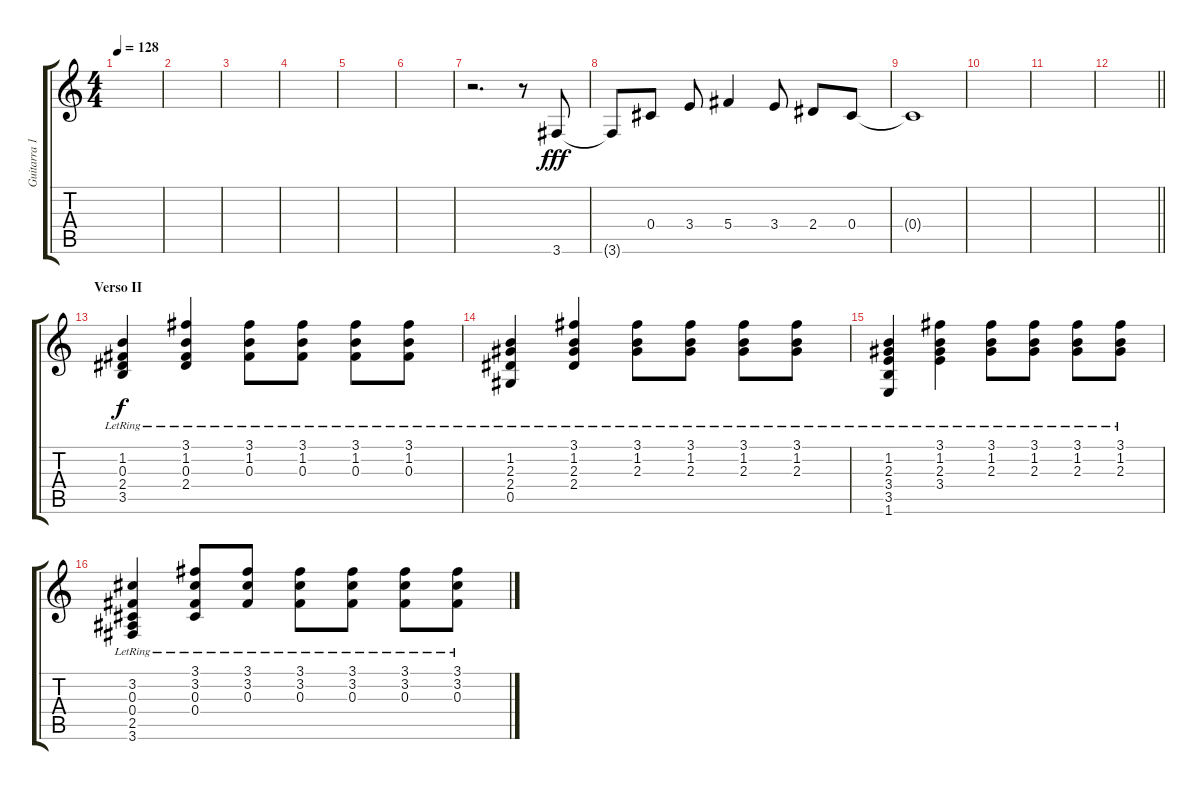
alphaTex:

\track ("Guitarra 1" "Guitarra 1") {instrument acousticguitarsteel}
\staff {score tabs}
\tuning (Eb4 Bb3 Gb3 Db3 Ab2 Eb2) {hide}
\ts (4 4)
\tempo 128
\clef g2
\ks c
|
|
|
|
|
|
r.2{d} r.8 3.6.8{dy fff volume 16 instrument electricguitarclean} |
3.6{t}.8 0.4.8 3.4.8 5.4.4 3.4.8 2.4.8 0.4.8 |
0.4{t}.1 |
|
|
\barLineRight lightlight
|
\section ("" "Verso II")
(1.2{lr} 0.3{lr} 2.4{lr} 3.5{lr}).4{dy f volume 10 instrument acousticguitarsteel} (3.1{lr} 1.2{lr} 0.3{lr} 2.4{lr}).4 (3.1{lr} 1.2{lr} 0.3{lr}).8 (3.1{lr} 1.2{lr} 0.3{lr}).8 (3.1 1.2{lr} 0.3).8 (3.1 1.2{lr} 0.3).8 |
(1.2{lr} 2.3{lr} 2.4{lr} 0.5{lr}).4 (3.1{lr} 1.2{lr} 2.3{lr} 2.4{lr}).4 (3.1{lr} 1.2{lr} 2.3{lr}).8 (3.1{lr} 1.2{lr} 2.3{lr}).8 (3.1 1.2{lr} 2.3).8 (3.1 1.2{lr} 2.3).8 |
(1.2{lr} 2.3{lr} 3.4{lr} 3.5{lr} 1.6{lr}).4 (3.1{lr} 1.2{lr} 2.3{lr} 3.4{lr}).4 (3.1{lr} 1.2{lr} 2.3{lr}).8 (3.1{lr} 1.2{lr} 2.3{lr}).8 (3.1 1.2{lr} 2.3).8 (3.1 1.2{lr} 2.3).8 |
(3.2{lr} 0.3{lr} 0.4{lr} 2.5{lr} 3.6{lr}).4 (3.1{lr} 3.2{lr} 0.3{lr} 0.4{lr}).8 (3.1{lr} 3.2{lr} 0.3{lr}).8 (3.1{lr} 3.2{lr} 0.3{lr}).8 (3.1{lr} 3.2{lr} 0.3{lr}).8 (3.1{lr} 3.2{lr} 0.3{lr}).8 (3.1{lr} 3.2{lr} 0.3{lr}).8
